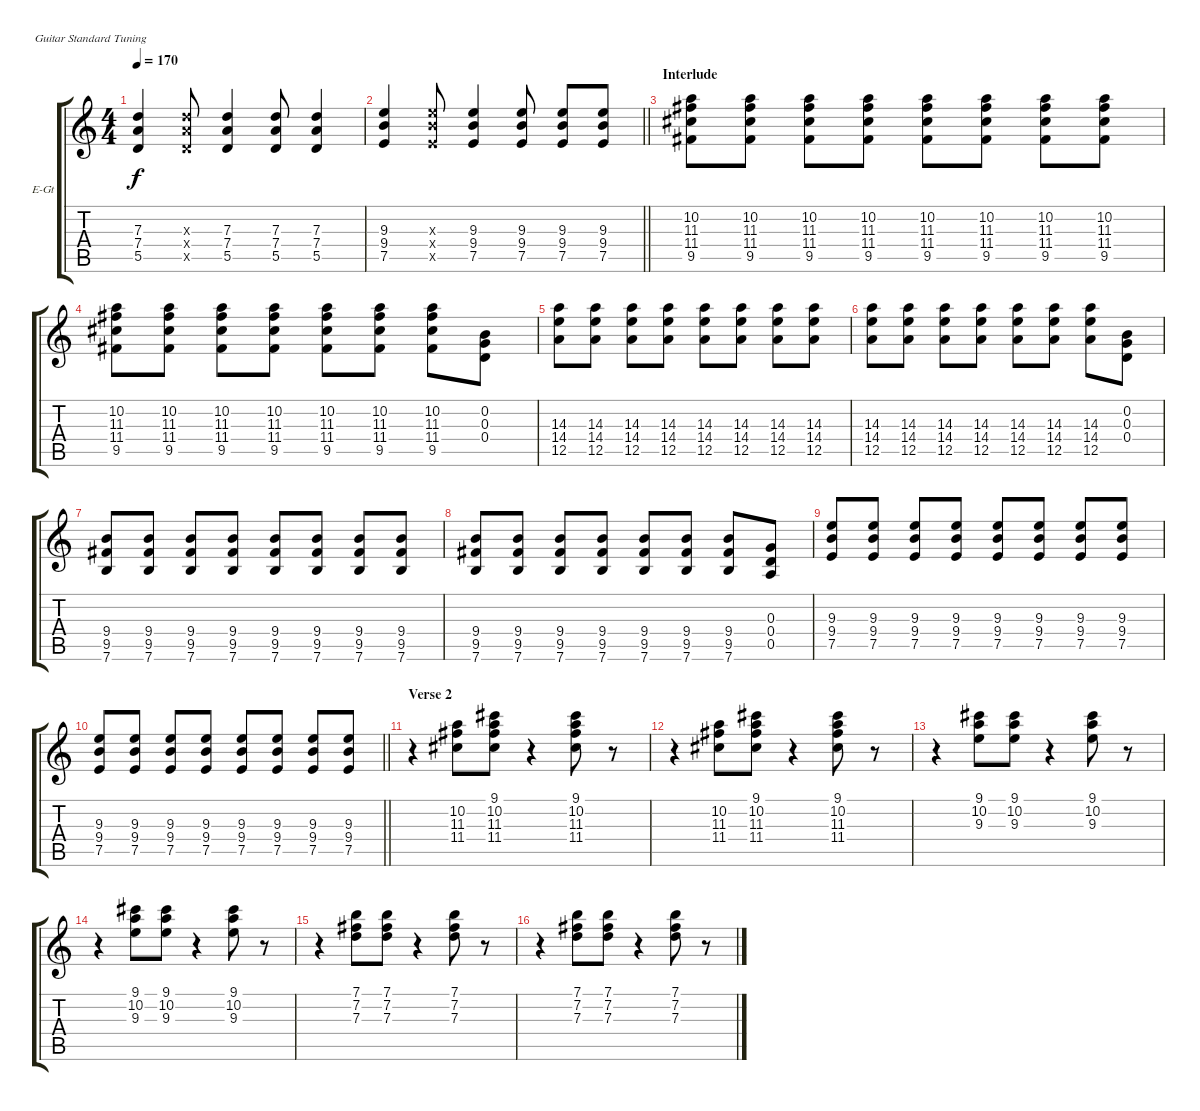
\bracketExtendMode groupsimilarinstruments
\firstSystemTrackNameOrientation horizontal
\otherSystemsTrackNameOrientation horizontal
\track ("Guitar" "E-Gt") {instrument distortionguitar}
\staff {score tabs}
\tuning (E4 B3 G3 D3 A2 E2)
\ts (4 4)
\tempo 170
\clef g2
\ks c
(7.3 7.4 5.5).4{dy f} (7.3{x} 7.4{x} 5.5{x}).8 (7.3 7.4 5.5).4 (7.3 7.4 5.5).8 (7.3 7.4 5.5).4 |
\barLineRight lightlight
(9.3 9.4 7.5).4 (9.3{x} 9.4{x} 7.5{x}).8 (9.3 9.4 7.5).4 (9.3 9.4 7.5).8 (9.3 9.4 7.5).8 (9.3 9.4 7.5).8 |
\section ("" "Interlude")
(10.2 11.3 11.4 9.5).8 (10.2 11.3 11.4 9.5).8 (10.2 11.3 11.4 9.5).8 (10.2 11.3 11.4 9.5).8 (10.2 11.3 11.4 9.5).8 (10.2 11.3 11.4 9.5).8 (10.2 11.3 11.4 9.5).8 (10.2 11.3 11.4 9.5).8 |
(10.2 11.3 11.4 9.5).8 (10.2 11.3 11.4 9.5).8 (10.2 11.3 11.4 9.5).8 (10.2 11.3 11.4 9.5).8 (10.2 11.3 11.4 9.5).8 (10.2 11.3 11.4 9.5).8 (10.2 11.3 11.4 9.5).8 (0.2 0.3 0.4).8 |
(14.3 14.4 12.5).8 (14.3 14.4 12.5).8 (14.3 14.4 12.5).8 (14.3 14.4 12.5).8 (14.3 14.4 12.5).8 (14.3 14.4 12.5).8 (14.3 14.4 12.5).8 (14.3 14.4 12.5).8 |
(14.3 14.4 12.5).8 (14.3 14.4 12.5).8 (14.3 14.4 12.5).8 (14.3 14.4 12.5).8 (14.3 14.4 12.5).8 (14.3 14.4 12.5).8 (14.3 14.4 12.5).8 (0.2 0.3 0.4).8 |
(9.4 9.5 7.6).8 (9.4 9.5 7.6).8 (9.4 9.5 7.6).8 (9.4 9.5 7.6).8 (9.4 9.5 7.6).8 (9.4 9.5 7.6).8 (9.4 9.5 7.6).8 (9.4 9.5 7.6).8 |
(9.4 9.5 7.6).8 (9.4 9.5 7.6).8 (9.4 9.5 7.6).8 (9.4 9.5 7.6).8 (9.4 9.5 7.6).8 (9.4 9.5 7.6).8 (9.4 9.5 7.6).8 (0.3 0.4 0.5).8 |
(9.3 9.4 7.5).8 (9.3 9.4 7.5).8 (9.3 9.4 7.5).8 (9.3 9.4 7.5).8 (9.3 9.4 7.5).8 (9.3 9.4 7.5).8 (9.3 9.4 7.5).8 (9.3 9.4 7.5).8 |
\barLineRight lightlight
(9.3 9.4 7.5).8 (9.3 9.4 7.5).8 (9.3 9.4 7.5).8 (9.3 9.4 7.5).8 (9.3 9.4 7.5).8 (9.3 9.4 7.5).8 (9.3 9.4 7.5).8 (9.3 9.4 7.5).8 |
\section ("" "Verse 2")
r.4 (10.2 11.3 11.4).8 (9.1 10.2 11.3 11.4).8 r.4 (9.1 10.2 11.3 11.4).8 r.8 |
r.4 (10.2 11.3 11.4).8 (9.1 10.2 11.3 11.4).8 r.4 (9.1 10.2 11.3 11.4).8 r.8 |
r.4 (9.1 10.2 9.3).8 (9.1 10.2 9.3).8 r.4 (9.1 10.2 9.3).8 r.8 |
r.4 (9.1 10.2 9.3).8 (9.1 10.2 9.3).8 r.4 (9.1 10.2 9.3).8 r.8 |
r.4 (7.1 7.2 7.3).8 (7.1 7.2 7.3).8 r.4 (7.1 7.2 7.3).8 r.8 |
r.4 (7.1 7.2 7.3).8 (7.1 7.2 7.3).8 r.4 (7.1 7.2 7.3).8 r.8
